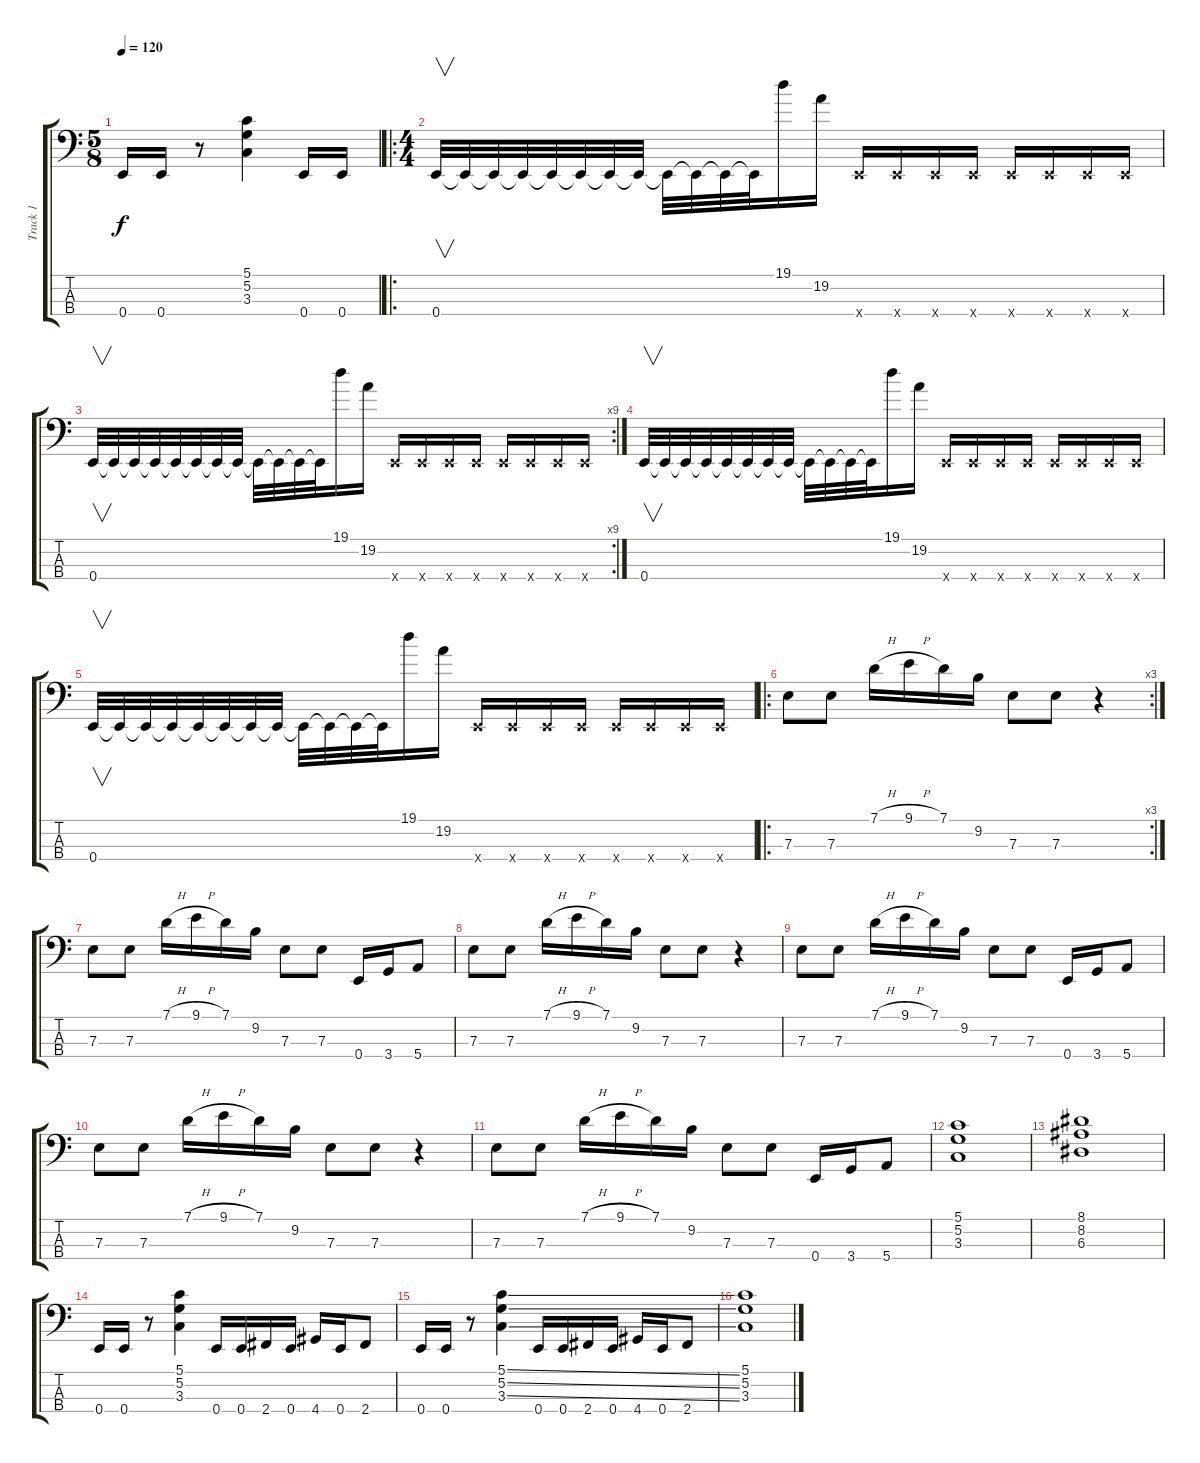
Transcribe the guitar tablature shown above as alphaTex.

\track ("Track 1" "Track 1") {instrument slapbass1}
\staff {score tabs}
\tuning (G2 D2 A1 E1) {hide}
\ts (5 8)
\tempo 120
\clef f4
\ks c
0.4.16{dy f} 0.4.16 r.8 (5.1 5.2 3.3).4 0.4.16 0.4.16 |
\ro
\ts (4 4)
0.4.32{v} 0.4{t}.32 0.4{t}.32 0.4{t}.32 0.4{t}.32 0.4{t}.32 0.4{t}.32 0.4{t}.32 0.4{t}.32 0.4{t}.32 0.4{t}.32 0.4{t}.32 19.1.16 19.2.16 0.4{x}.16 0.4{x}.16 0.4{x}.16 0.4{x}.16 0.4{x}.16 0.4{x}.16 0.4{x}.16 0.4{x}.16 |
\rc 9
0.4.32{v} 0.4{t}.32 0.4{t}.32 0.4{t}.32 0.4{t}.32 0.4{t}.32 0.4{t}.32 0.4{t}.32 0.4{t}.32 0.4{t}.32 0.4{t}.32 0.4{t}.32 19.1.16 19.2.16 0.4{x}.16 0.4{x}.16 0.4{x}.16 0.4{x}.16 0.4{x}.16 0.4{x}.16 0.4{x}.16 0.4{x}.16 |
0.4.32{v} 0.4{t}.32 0.4{t}.32 0.4{t}.32 0.4{t}.32 0.4{t}.32 0.4{t}.32 0.4{t}.32 0.4{t}.32 0.4{t}.32 0.4{t}.32 0.4{t}.32 19.1.16 19.2.16 0.4{x}.16 0.4{x}.16 0.4{x}.16 0.4{x}.16 0.4{x}.16 0.4{x}.16 0.4{x}.16 0.4{x}.16 |
0.4.32{v} 0.4{t}.32 0.4{t}.32 0.4{t}.32 0.4{t}.32 0.4{t}.32 0.4{t}.32 0.4{t}.32 0.4{t}.32 0.4{t}.32 0.4{t}.32 0.4{t}.32 19.1.16 19.2.16 0.4{x}.16 0.4{x}.16 0.4{x}.16 0.4{x}.16 0.4{x}.16 0.4{x}.16 0.4{x}.16 0.4{x}.16 |
\ro
\rc 3
7.3.8 7.3.8 7.1{h}.16 9.1{h}.16 7.1.16 9.2.16 7.3.8 7.3.8 r.4 |
7.3.8 7.3.8 7.1{h}.16 9.1{h}.16 7.1.16 9.2.16 7.3.8 7.3.8 0.4.16 3.4.16 5.4.8 |
7.3.8 7.3.8 7.1{h}.16 9.1{h}.16 7.1.16 9.2.16 7.3.8 7.3.8 r.4 |
7.3.8 7.3.8 7.1{h}.16 9.1{h}.16 7.1.16 9.2.16 7.3.8 7.3.8 0.4.16 3.4.16 5.4.8 |
7.3.8 7.3.8 7.1{h}.16 9.1{h}.16 7.1.16 9.2.16 7.3.8 7.3.8 r.4 |
7.3.8 7.3.8 7.1{h}.16 9.1{h}.16 7.1.16 9.2.16 7.3.8 7.3.8 0.4.16 3.4.16 5.4.8 |
(5.1 5.2 3.3).1 |
(8.1 8.2 6.3).1 |
0.4.16 0.4.16 r.8 (5.1 5.2 3.3).4 0.4.16 0.4.16 2.4.16 0.4.16 4.4.16 0.4.16 2.4.8 |
0.4.16 0.4.16 r.8 (5.1{ss} 5.2{ss} 3.3{ss}).4 0.4.16 0.4.16 2.4.16 0.4.16 4.4.16 0.4.16 2.4.8 |
(5.1 5.2 3.3).1
